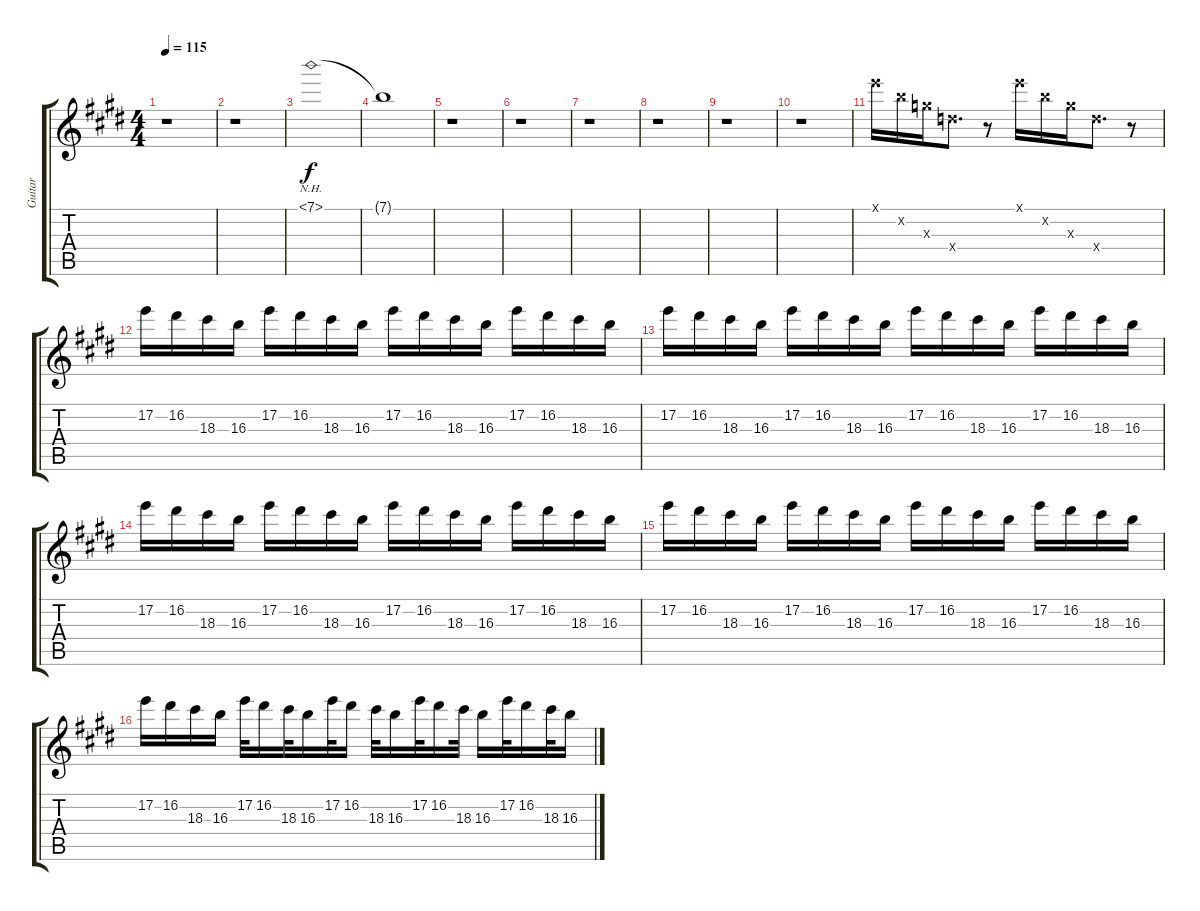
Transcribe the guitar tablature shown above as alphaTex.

\track ("Guitar" "Guitar") {instrument distortionguitar}
\staff {score tabs}
\tuning (E4 B3 G3 D3 A2 E2) {hide}
\ts (4 4)
\tempo 115
\clef g2
\ks c#minor
r.1{dy f} |
r.1 |
7.1{nh}.1{volume 6} |
7.1{t}.1 |
r.1 |
r.1 |
r.1 |
r.1 |
r.1 |
r.1 |
12.1{x}.16{volume 13 balance 0 instrument guitarfretnoise} 12.2{x}.16 12.3{x}.16 12.4{x}.8{d} r.8 12.1{x}.16 12.2{x}.16 12.3{x}.16 12.4{x}.8{d} r.8 |
17.2.16{volume 6 balance 0 instrument distortionguitar} 16.2.16 18.3.16 16.3.16 17.2.16 16.2.16 18.3.16 16.3.16 17.2.16 16.2.16 18.3.16 16.3.16 17.2.16 16.2.16 18.3.16 16.3.16 |
17.2.16{volume 7 balance 0} 16.2.16 18.3.16 16.3.16 17.2.16 16.2.16 18.3.16 16.3.16 17.2.16 16.2.16 18.3.16 16.3.16 17.2.16 16.2.16 18.3.16 16.3.16 |
17.2.16{volume 8 balance 0} 16.2.16 18.3.16 16.3.16 17.2.16 16.2.16 18.3.16 16.3.16 17.2.16 16.2.16 18.3.16 16.3.16 17.2.16 16.2.16 18.3.16 16.3.16 |
17.2.16{volume 10 balance 0} 16.2.16 18.3.16 16.3.16 17.2.16 16.2.16 18.3.16 16.3.16 17.2.16 16.2.16 18.3.16 16.3.16 17.2.16 16.2.16 18.3.16 16.3.16 |
17.2.16{volume 12 balance 0} 16.2.16 18.3.16 16.3.16 17.2.32 16.2.16 18.3.32 16.3.16 17.2.32 16.2.16 18.3.32 16.3.16 17.2.32 16.2.16 18.3.32 16.3.16 17.2.32 16.2.16 18.3.32 16.3.16
